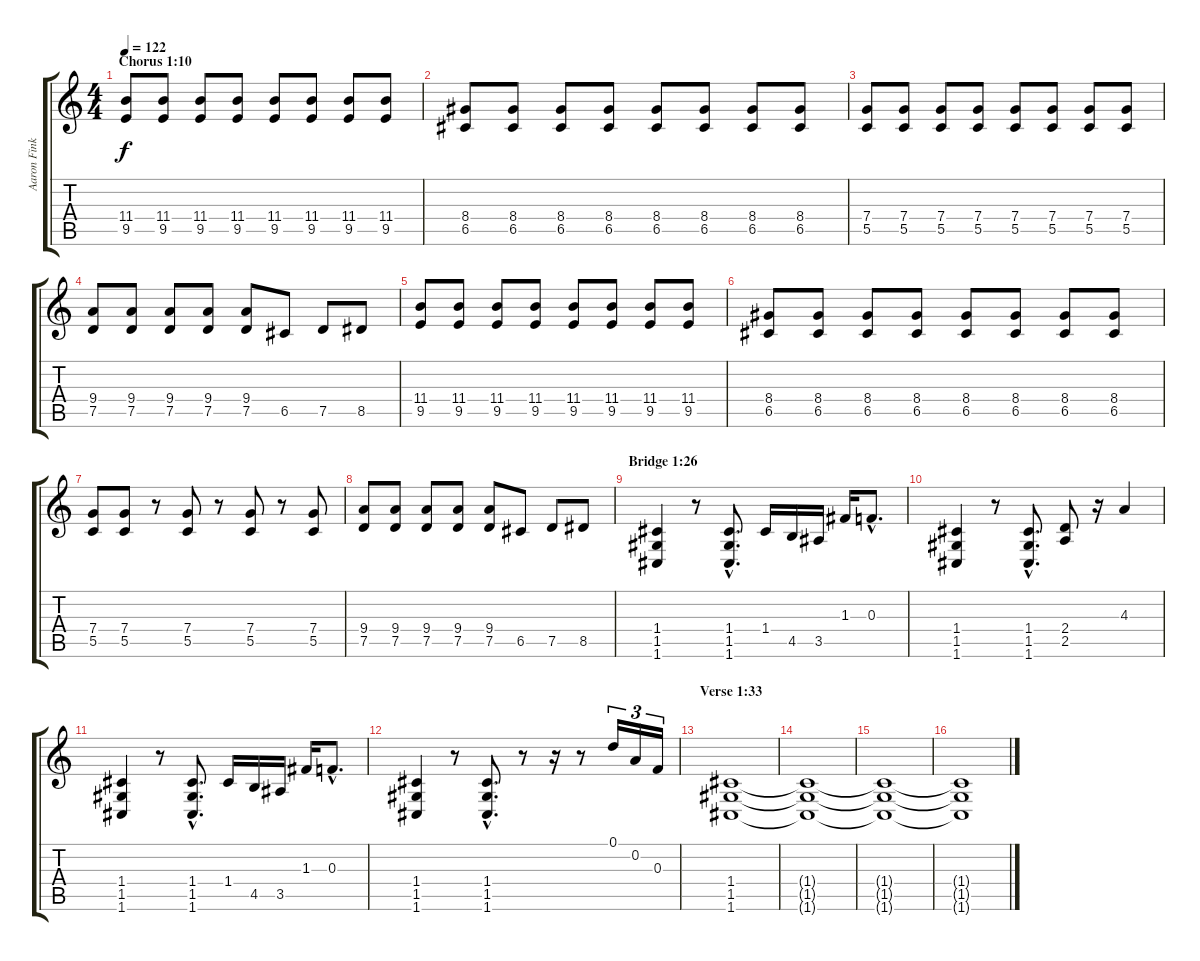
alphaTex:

\track ("Aaron Fink [Guitar]" "Aaron Fink") {instrument distortionguitar}
\staff {score tabs}
\tuning (D4 A3 F3 C3 G2 C2) {hide}
\ts (4 4)
\section ("" "Chorus 1:10")
\tempo 122
\clef g2
\ks c
(11.4 9.5).8{dy f instrument distortionguitar} (11.4 9.5).8 (11.4 9.5).8 (11.4 9.5).8 (11.4 9.5).8 (11.4 9.5).8 (11.4 9.5).8 (11.4 9.5).8 |
(8.4 6.5).8 (8.4 6.5).8 (8.4 6.5).8 (8.4 6.5).8 (8.4 6.5).8 (8.4 6.5).8 (8.4 6.5).8 (8.4 6.5).8 |
(7.4 5.5).8 (7.4 5.5).8 (7.4 5.5).8 (7.4 5.5).8 (7.4 5.5).8 (7.4 5.5).8 (7.4 5.5).8 (7.4 5.5).8 |
(9.4 7.5).8 (9.4 7.5).8 (9.4 7.5).8 (9.4 7.5).8 (9.4 7.5).8 6.5.8 7.5.8 8.5.8 |
(11.4 9.5).8 (11.4 9.5).8 (11.4 9.5).8 (11.4 9.5).8 (11.4 9.5).8 (11.4 9.5).8 (11.4 9.5).8 (11.4 9.5).8 |
(8.4 6.5).8 (8.4 6.5).8 (8.4 6.5).8 (8.4 6.5).8 (8.4 6.5).8 (8.4 6.5).8 (8.4 6.5).8 (8.4 6.5).8 |
(7.4 5.5).8 (7.4 5.5).8 r.8 (7.4 5.5).8 r.8 (7.4 5.5).8 r.8 (7.4 5.5).8 |
(9.4 7.5).8 (9.4 7.5).8 (9.4 7.5).8 (9.4 7.5).8 (9.4 7.5).8 6.5.8 7.5.8 8.5.8 |
\section ("" "Bridge 1:26")
(1.4 1.5 1.6).4 r.8 (1.4{hac} 1.5{hac} 1.6{hac}).8{d} 1.4.16 4.5.16 3.5.16 1.3.16 0.3{hac}.8{d} |
(1.4 1.5 1.6).4 r.8 (1.4{hac} 1.5{hac} 1.6{hac}).8{d} (2.4 2.5).8 r.16 4.3.4 |
(1.4 1.5 1.6).4 r.8 (1.4{hac} 1.5{hac} 1.6{hac}).8{d} 1.4.16 4.5.16 3.5.16 1.3.16 0.3{hac}.8{d} |
(1.4 1.5 1.6).4 r.8 (1.4{hac} 1.5{hac} 1.6{hac}).8{d} r.8 r.16 r.8 0.1.16{tu (3 2)} 0.2.16{tu (3 2)} 0.3.16{tu (3 2)} |
\section ("" "Verse 1:33")
(1.4 1.5 1.6).1 |
(1.4{t} 1.5{t} 1.6{t}).1 |
(1.4{t} 1.5{t} 1.6{t}).1 |
(1.4{t} 1.5{t} 1.6{t}).1
